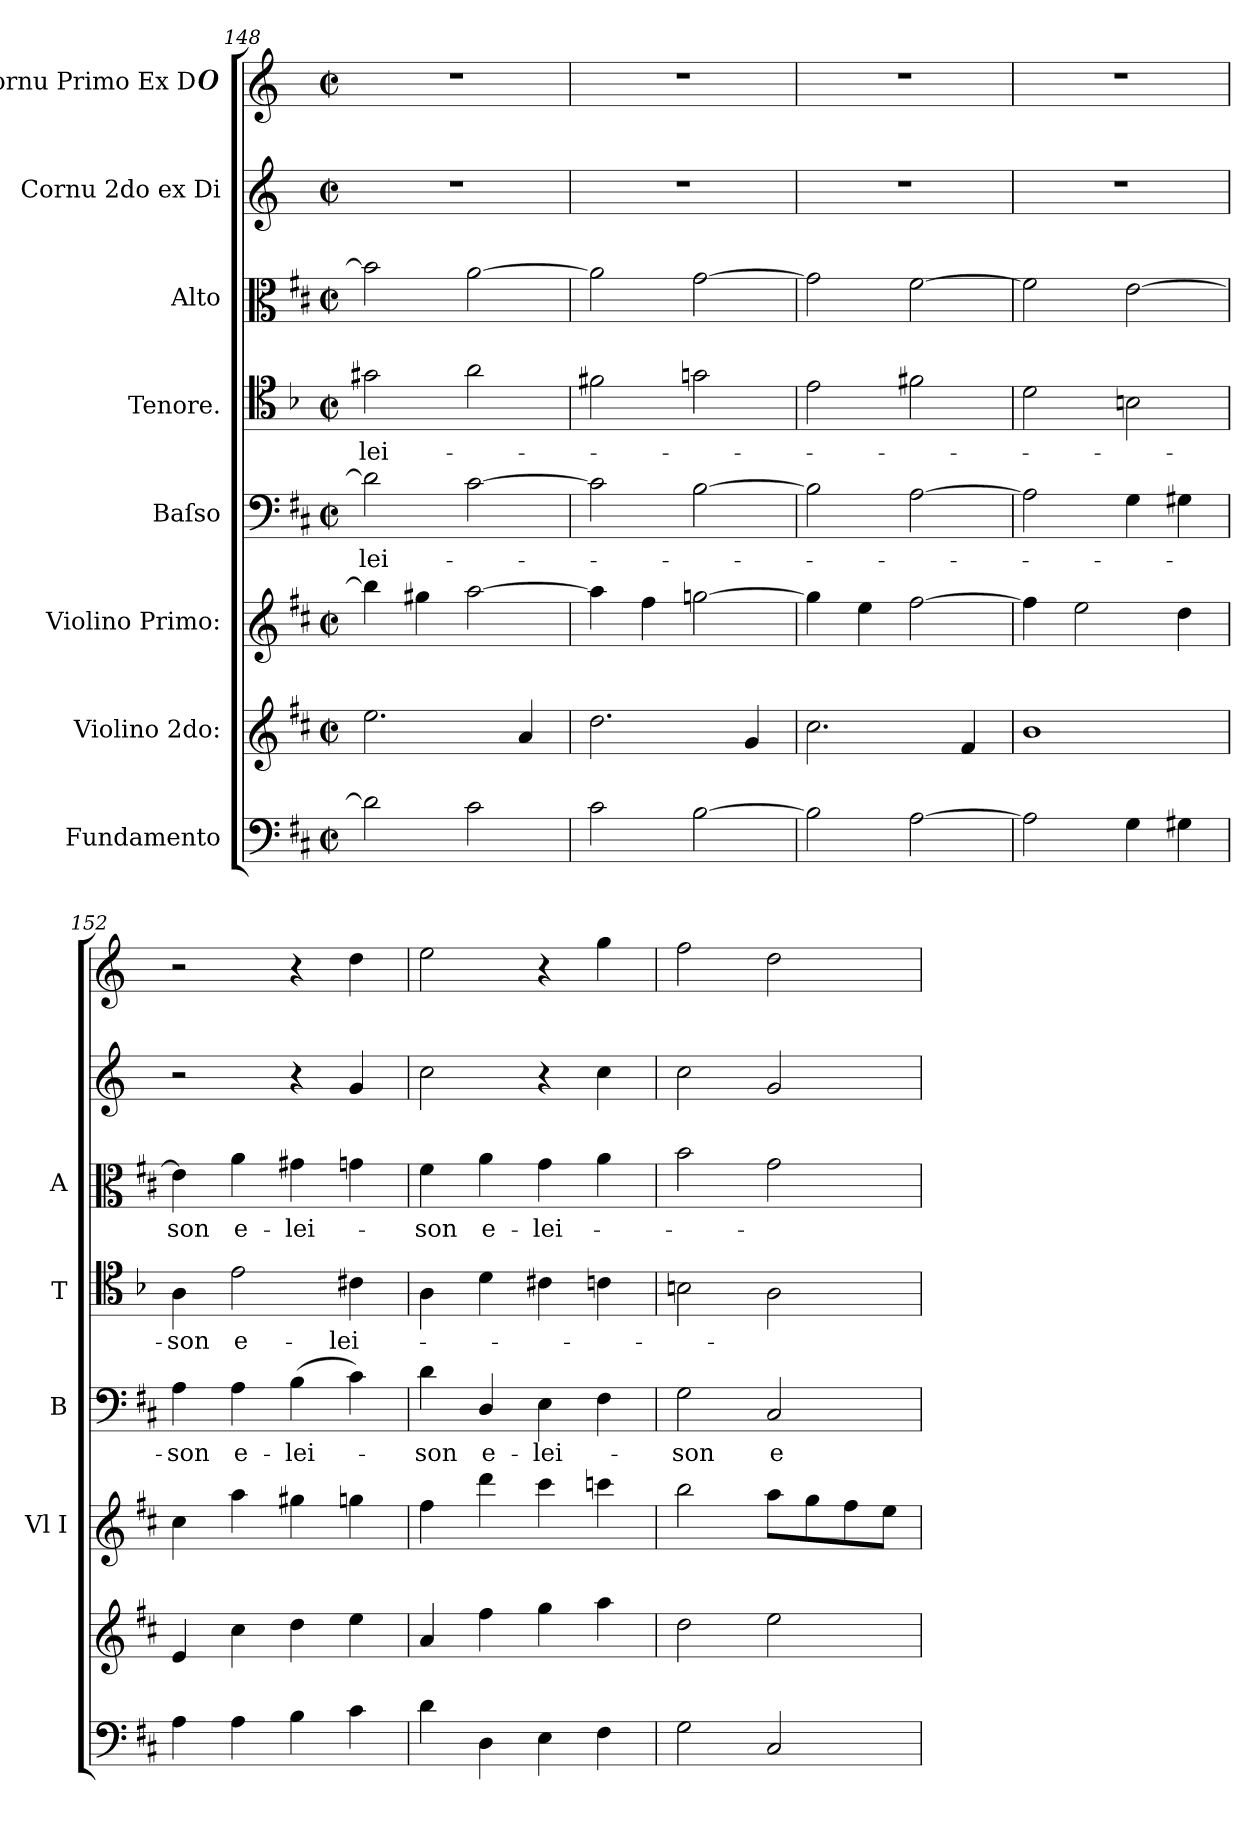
**kern	**kern	**kern	**kern	**text	**kern	**text	**kern	**text	**kern	**kern
*part8	*part7	*part6	*part5	*part5	*part4	*part4	*part3	*part3	*part2	*part1
*staff8	*staff7	*staff6	*staff5	*staff5	*staff4	*staff4	*staff3	*staff3	*staff2	*staff1
*I"Fundamento	*I"Violino 2do:	*I"Violino Primo:	*I"Baſso	*	*I"Tenore.	*	*I"Alto	*	*I"Cornu 2do ex Di	*I"Cornu Primo Ex D#
*	*	*I'Vl I	*I'B	*	*I'T	*	*I'A	*	*	*
*clefF4	*clefG2	*clefG2	*clefF4	*	*clefC4	*	*clefC3	*	*clefG2	*clefG2
*	*	*	*	*	*	*	*	*	*ITrd6c10	*ITrd6c10
*k[f#c#]	*k[f#c#]	*k[f#c#]	*k[f#c#]	*	*k[b-]	*	*k[f#c#]	*	*k[f#c#]	*k[f#c#]
*M2/2	*M2/2	*M2/2	*M2/2	*	*M2/2	*	*M2/2	*	*M2/2	*M2/2
*met(c|)	*met(c|)	*met(c|)	*met(c|)	*	*met(c|)	*	*met(c|)	*	*met(c|)	*met(c|)
=148	=148	=148	=148	=148	=148	=148	=148	=148	=148	=148
2d\]	2.ee\	4bb\]	2d\]	-lei-	2g#X\	-lei-	2b\]	.	1r	1r
.	.	4gg#X\	.	.	.	.	.	.	.	.
2c#\	.	[2aa\	[2c#\	.	2a\	.	[2a\	.	.	.
.	4a/	.	.	.	.	.	.	.	.	.
=149	=149	=149	=149	=149	=149	=149	=149	=149	=149	=149
2c#\	2.dd\	4aa\]	2c#\]	.	2f#\	.	2a\]	.	1r	1r
.	.	4ff#\	.	.	.	.	.	.	.	.
[2B\	.	[2ggn\	[2B\	.	2gn\	.	[2g\	.	.	.
.	4g/	.	.	.	.	.	.	.	.	.
=150	=150	=150	=150	=150	=150	=150	=150	=150	=150	=150
2B\]	2.cc#\	4gg\]	2B\]	.	2e\	.	2g\]	.	1r	1r
.	.	4ee\	.	.	.	.	.	.	.	.
[2A\	.	[2ff#\	[2A\	.	2f#\	.	[2f#\	.	.	.
.	4f#/	.	.	.	.	.	.	.	.	.
=151	=151	=151	=151	=151	=151	=151	=151	=151	=151	=151
2A\]	1b	4ff#\]	2A\]	.	2d\	.	2f#\]	.	1r	1r
.	.	2ee\	.	.	.	.	.	.	.	.
4G\	.	.	4G\	.	2B\	.	[2e\	.	.	.
4G#X\	.	4dd\	4G#X\	.	.	.	.	.	.	.
=152	=152	=152	=152	=152	=152	=152	=152	=152	=152	=152
4A\	4e/	4cc#\	4A\	-son	4A\	-son	4e\]	-son	2r	2r
4A\	4cc#\	4aa\	4A\	e-	2e\	e-	4a\	e-	.	.
4B\	4dd\	4gg#X\	(4B\	-lei-	.	.	4g#X\	-lei-	4r	4r
4c#\	4ee\	4ggn\	4c#\)	.	4c#\	-lei-	4gn\	.	4A/	4e\
=153	=153	=153	=153	=153	=153	=153	=153	=153	=153	=153
4d\	4a/	4ff#\	4d\	-son	4A\	.	4f#\	-son	2d\	2f#\
4D\	4ff#\	4ddd\	4D/	e-	4d\	.	4a\	e-	.	.
4E\	4gg\	4ccc#\	4E\	-lei-	4c#X\	.	4g\	-lei-	4r	4r
4F#\	4aa\	4cccn\	4F#\	.	4cn\	.	4a\	.	4d\	4a\
=154	=154	=154	=154	=154	=154	=154	=154	=154	=154	=154
2G\	2dd\	2bb\	2G\	-son	2B\	.	2b\	.	2d\	2g\
2C#/	2ee\	8aa\L	2C#/	e-	2A\	.	2g\	.	2A/	2e\
.	.	8gg\	.	.	.	.	.	.	.	.
.	.	8ff#\	.	.	.	.	.	.	.	.
.	.	8ee\J	.	.	.	.	.	.	.	.
=	=	=	=	=	=	=	=	=	=	=
*-	*-	*-	*-	*-	*-	*-	*-	*-	*-	*-
